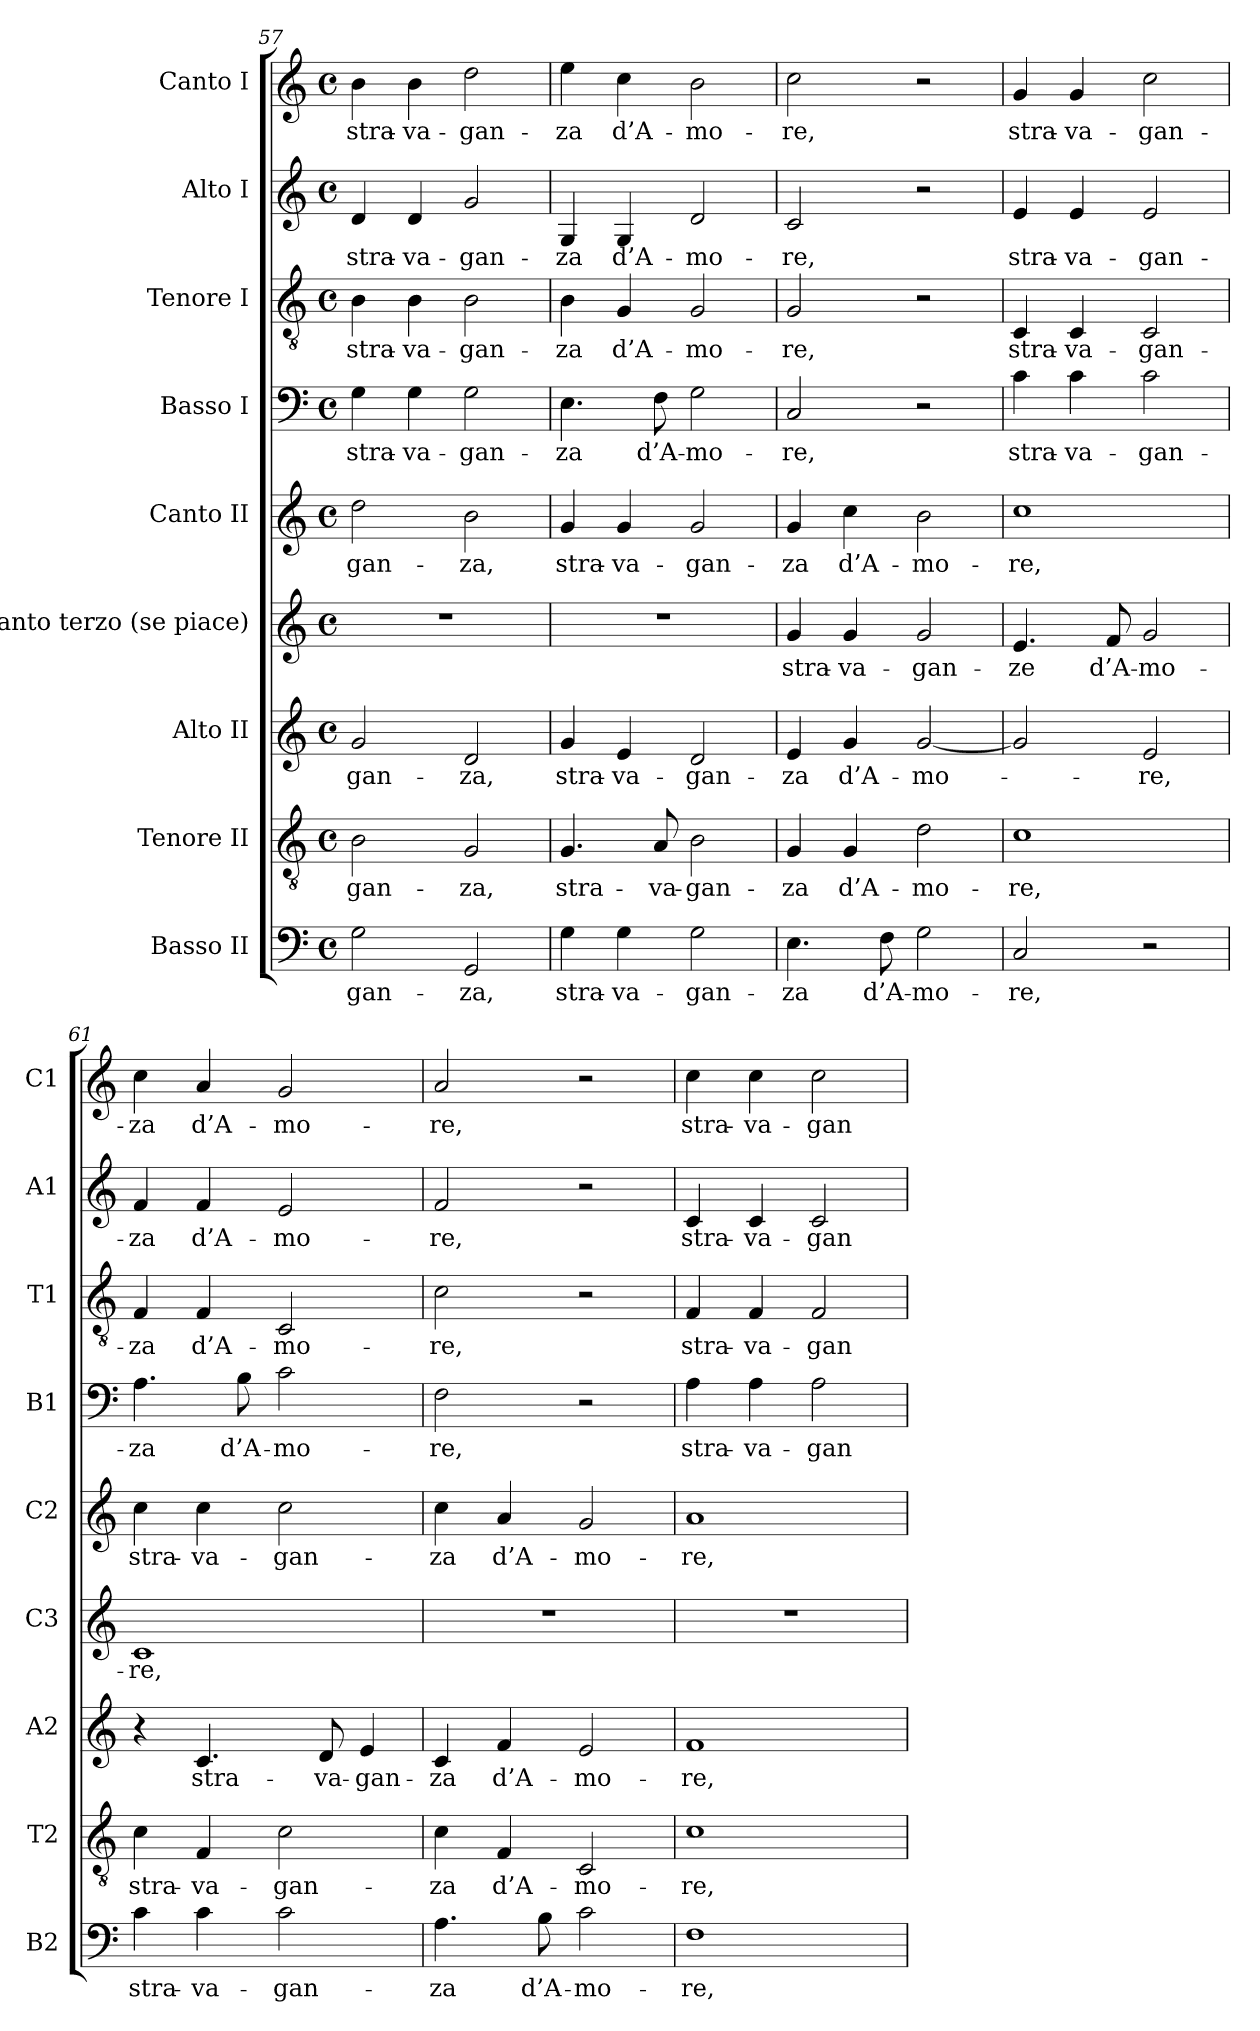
**kern	**text	**kern	**text	**kern	**text	**kern	**text	**kern	**text	**kern	**text	**kern	**text	**kern	**text	**kern	**text
*part9	*part9	*part8	*part8	*part7	*part7	*part6	*part6	*part5	*part5	*part4	*part4	*part3	*part3	*part2	*part2	*part1	*part1
*staff9	*staff9	*staff8	*staff8	*staff7	*staff7	*staff6	*staff6	*staff5	*staff5	*staff4	*staff4	*staff3	*staff3	*staff2	*staff2	*staff1	*staff1
*I"Basso II	*	*I"Tenore II	*	*I"Alto II	*	*I"Canto terzo  (se piace)	*	*I"Canto II	*	*I"Basso I	*	*I"Tenore I	*	*I"Alto I	*	*I"Canto I	*
*I'B2	*	*I'T2	*	*I'A2	*	*I'C3	*	*I'C2	*	*I'B1	*	*I'T1	*	*I'A1	*	*I'C1	*
*clefF4	*	*clefGv2	*	*clefG2	*	*clefG2	*	*clefG2	*	*clefF4	*	*clefGv2	*	*clefG2	*	*clefG2	*
*k[]	*	*k[]	*	*k[]	*	*k[]	*	*k[]	*	*k[]	*	*k[]	*	*k[]	*	*k[]	*
*C:	*	*C:	*	*C:	*	*C:	*	*C:	*	*C:	*	*C:	*	*C:	*	*C:	*
*M4/4	*	*M4/4	*	*M4/4	*	*M4/4	*	*M4/4	*	*M4/4	*	*M4/4	*	*M4/4	*	*M4/4	*
*met(c)	*	*met(c)	*	*met(c)	*	*met(c)	*	*met(c)	*	*met(c)	*	*met(c)	*	*met(c)	*	*met(c)	*
=57	=57	=57	=57	=57	=57	=57	=57	=57	=57	=57	=57	=57	=57	=57	=57	=57	=57
2G	gan-	2B	gan-	2g	gan-	1r	.	2dd	gan-	4G	stra-	4B	stra-	4d	stra-	4b	stra-
.	.	.	.	.	.	.	.	.	.	4G	va-	4B	va-	4d	va-	4b	va-
2GG	-za,	2G	-za,	2d	-za,	.	.	2b	-za,	2G	gan-	2B	gan-	2g	gan-	2dd	gan-
=58	=58	=58	=58	=58	=58	=58	=58	=58	=58	=58	=58	=58	=58	=58	=58	=58	=58
4G	stra-	4.G	stra-	4g	stra-	1r	.	4g	stra-	4.E	-za	4B	-za	4G	-za	4ee	-za
4G	va-	.	.	4e	va-	.	.	4g	va-	.	.	4G	d’A-	4G	d’A-	4cc	d’A-
.	.	8A	va-	.	.	.	.	.	.	8F	d’A-	.	.	.	.	.	.
2G	gan-	2B	gan-	2d	gan-	.	.	2g	gan-	2G	mo-	2G	mo-	2d	mo-	2b	mo-
=59	=59	=59	=59	=59	=59	=59	=59	=59	=59	=59	=59	=59	=59	=59	=59	=59	=59
4.E	-za	4G	-za	4e	-za	4g	stra-	4g	-za	2C	-re,	2G	-re,	2c	-re,	2cc	-re,
.	.	4G	d’A-	4g	d’A-	4g	va-	4cc	d’A-	.	.	.	.	.	.	.	.
8F	d’A-	.	.	.	.	.	.	.	.	.	.	.	.	.	.	.	.
2G	mo-	2d	mo-	[2g	mo-	2g	gan-	2b	mo-	2r	.	2r	.	2r	.	2r	.
=60	=60	=60	=60	=60	=60	=60	=60	=60	=60	=60	=60	=60	=60	=60	=60	=60	=60
2C	-re,	1c	-re,	2g]	.	4.e	-ze	1cc	-re,	4c	stra-	4C	stra-	4e	stra-	4g	stra-
.	.	.	.	.	.	.	.	.	.	4c	va-	4C	va-	4e	va-	4g	va-
.	.	.	.	.	.	8f	d’A-	.	.	.	.	.	.	.	.	.	.
2r	.	.	.	2e	-re,	2g	mo-	.	.	2c	gan-	2C	gan-	2e	gan-	2cc	gan-
=61	=61	=61	=61	=61	=61	=61	=61	=61	=61	=61	=61	=61	=61	=61	=61	=61	=61
4c	stra-	4c	stra-	4r	.	1c	-re,	4cc	stra-	4.A	-za	4F	-za	4f	-za	4cc	-za
4c	va-	4F	va-	4.c	stra-	.	.	4cc	va-	.	.	4F	d’A-	4f	d’A-	4a	d’A-
.	.	.	.	.	.	.	.	.	.	8B	d’A-	.	.	.	.	.	.
2c	gan-	2c	gan-	.	.	.	.	2cc	gan-	2c	mo-	2C	mo-	2e	mo-	2g	mo-
.	.	.	.	8d	va-	.	.	.	.	.	.	.	.	.	.	.	.
.	.	.	.	4e	gan-	.	.	.	.	.	.	.	.	.	.	.	.
=62	=62	=62	=62	=62	=62	=62	=62	=62	=62	=62	=62	=62	=62	=62	=62	=62	=62
4.A	-za	4c	-za	4c	-za	1r	.	4cc	-za	2F	-re,	2c	-re,	2f	-re,	2a	-re,
.	.	4F	d’A-	4f	d’A-	.	.	4a	d’A-	.	.	.	.	.	.	.	.
8B	d’A-	.	.	.	.	.	.	.	.	.	.	.	.	.	.	.	.
2c	mo-	2C	mo-	2e	mo-	.	.	2g	mo-	2r	.	2r	.	2r	.	2r	.
=63	=63	=63	=63	=63	=63	=63	=63	=63	=63	=63	=63	=63	=63	=63	=63	=63	=63
1F	-re,	1c	-re,	1f	-re,	1r	.	1a	-re,	4A	stra-	4F	stra-	4c	stra-	4cc	stra-
.	.	.	.	.	.	.	.	.	.	4A	va-	4F	va-	4c	va-	4cc	va-
.	.	.	.	.	.	.	.	.	.	2A	gan-	2F	gan-	2c	gan-	2cc	gan-
=	=	=	=	=	=	=	=	=	=	=	=	=	=	=	=	=	=
*-	*-	*-	*-	*-	*-	*-	*-	*-	*-	*-	*-	*-	*-	*-	*-	*-	*-
